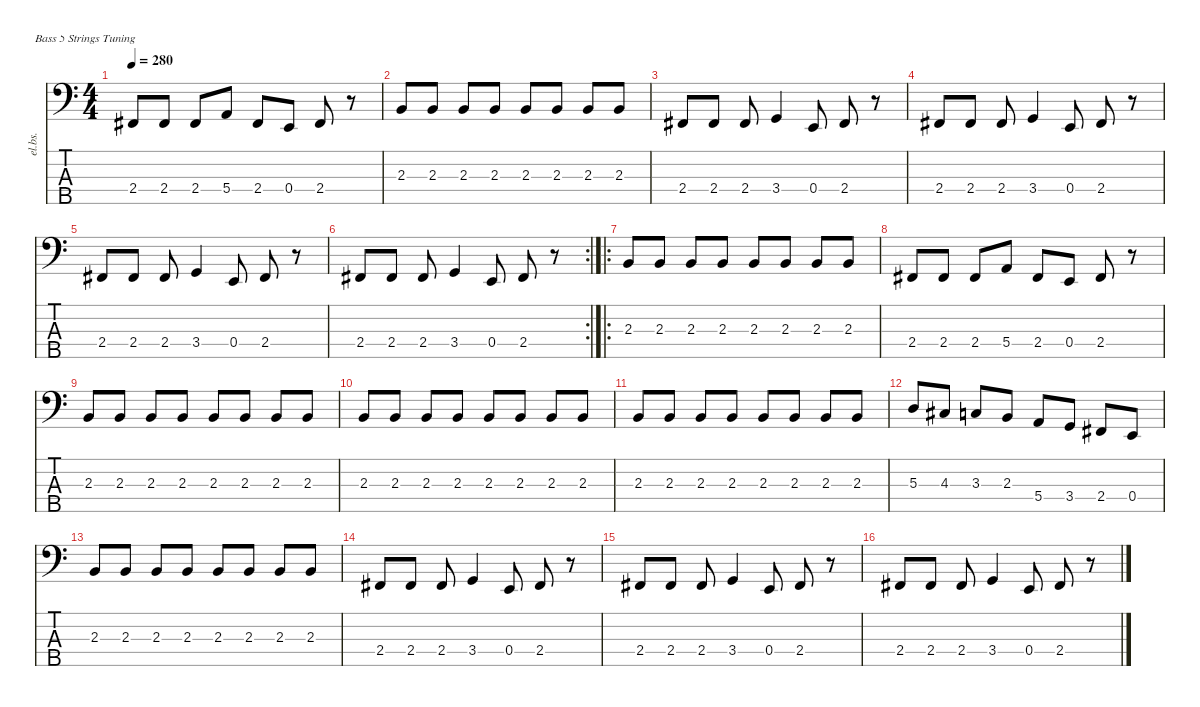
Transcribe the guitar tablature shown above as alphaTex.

\defaultSystemsLayout 4
\hideDynamics
\bracketExtendMode nobrackets
\otherSystemsTrackNameOrientation horizontal
\track ("Dave Ellefson" "el.bs.") {instrument electricbasspick}
\staff {score tabs}
\tuning (G2 D2 A1 E1 B0)
\ts (4 4)
\tempo 280
\clef f4
\ks c
2.4{acc #}.8{dy f beam Up} 2.4{acc #}.8{beam Up} 2.4{acc #}.8{beam Up} 5.4.8{beam Up} 2.4{acc #}.8{beam Up} 0.4.8{beam Up} 2.4{acc #}.8{beam Up} r.8{beam Up} |
2.3.8{beam Up} 2.3.8{beam Up} 2.3.8{beam Up} 2.3.8{beam Up} 2.3.8{beam Up} 2.3.8{beam Up} 2.3.8{beam Up} 2.3.8{beam Up} |
2.4{acc #}.8{beam Up} 2.4{acc #}.8{beam Up} 2.4{acc #}.8{beam Up} 3.4.4{beam Up} 0.4.8{beam Up} 2.4{acc #}.8{beam Up} r.8{beam Up} |
2.4{acc #}.8{beam Up} 2.4{acc #}.8{beam Up} 2.4{acc #}.8{beam Up} 3.4.4{beam Up} 0.4.8{beam Up} 2.4{acc #}.8{beam Up} r.8{beam Up} |
2.4{acc #}.8{beam Up} 2.4{acc #}.8{beam Up} 2.4{acc #}.8{beam Up} 3.4.4{beam Up} 0.4.8{beam Up} 2.4{acc #}.8{beam Up} r.8{beam Up} |
\rc 2
2.4{acc #}.8{beam Up} 2.4{acc #}.8{beam Up} 2.4{acc #}.8{beam Up} 3.4.4{beam Up} 0.4.8{beam Up} 2.4{acc #}.8{beam Up} r.8{beam Up} |
\ro
2.3.8{beam Up} 2.3.8{beam Up} 2.3.8{beam Up} 2.3.8{beam Up} 2.3.8{beam Up} 2.3.8{beam Up} 2.3.8{beam Up} 2.3.8{beam Up} |
2.4{acc #}.8{beam Up} 2.4{acc #}.8{beam Up} 2.4{acc #}.8{beam Up} 5.4.8{beam Up} 2.4{acc #}.8{beam Up} 0.4.8{beam Up} 2.4{acc #}.8{beam Up} r.8{beam Up} |
2.3.8{beam Up} 2.3.8{beam Up} 2.3.8{beam Up} 2.3.8{beam Up} 2.3.8{beam Up} 2.3.8{beam Up} 2.3.8{beam Up} 2.3.8{beam Up} |
2.3.8{beam Up} 2.3.8{beam Up} 2.3.8{beam Up} 2.3.8{beam Up} 2.3.8{beam Up} 2.3.8{beam Up} 2.3.8{beam Up} 2.3.8{beam Up} |
2.3.8{beam Up} 2.3.8{beam Up} 2.3.8{beam Up} 2.3.8{beam Up} 2.3.8{beam Up} 2.3.8{beam Up} 2.3.8{beam Up} 2.3.8{beam Up} |
5.3.8{beam Up} 4.3{acc #}.8{beam Up} 3.3.8{beam Up} 2.3.8{beam Up} 5.4.8{beam Up} 3.4.8{beam Up} 2.4{acc #}.8{beam Up} 0.4.8{beam Up} |
2.3.8{beam Up} 2.3.8{beam Up} 2.3.8{beam Up} 2.3.8{beam Up} 2.3.8{beam Up} 2.3.8{beam Up} 2.3.8{beam Up} 2.3.8{beam Up} |
2.4{acc #}.8{beam Up} 2.4{acc #}.8{beam Up} 2.4{acc #}.8{beam Up} 3.4.4{beam Up} 0.4.8{beam Up} 2.4{acc #}.8{beam Up} r.8{beam Up} |
2.4{acc #}.8{beam Up} 2.4{acc #}.8{beam Up} 2.4{acc #}.8{beam Up} 3.4.4{beam Up} 0.4.8{beam Up} 2.4{acc #}.8{beam Up} r.8{beam Up} |
2.4{acc #}.8{beam Up} 2.4{acc #}.8{beam Up} 2.4{acc #}.8{beam Up} 3.4.4{beam Up} 0.4.8{beam Up} 2.4{acc #}.8{beam Up} r.8{beam Up}
